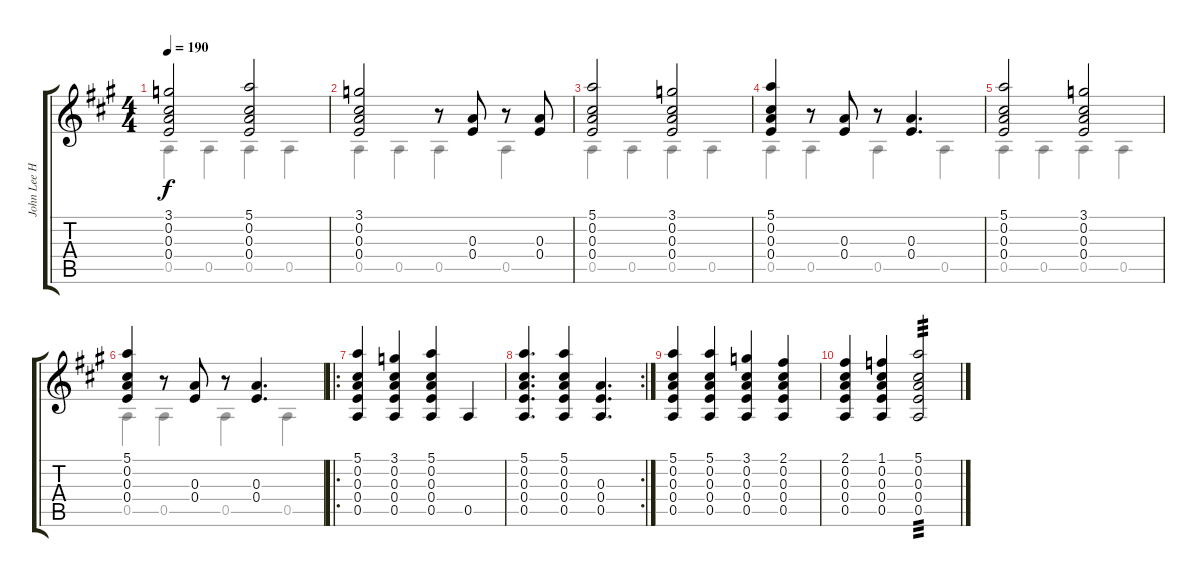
\track ("John Lee Hooker" "John Lee H") {instrument electricguitarjazz}
\staff {score tabs}
\tuning (E4 Db4 A3 E3 A2 E2) {hide}
\voice
\ts (4 4)
\tempo 190
\clef g2
\ks a
(3.1 0.2 0.3 0.4).2{dy f} (5.1 0.2 0.3 0.4).2 |
(3.1 0.2 0.3 0.4).2 r.8 (0.3 0.4).8 r.8 (0.3 0.4).8 |
(5.1 0.2 0.3 0.4).2 (3.1 0.2 0.3 0.4).2 |
(5.1 0.2 0.3 0.4).4 r.8 (0.3 0.4).8 r.8 (0.3 0.4).4{d} |
(5.1 0.2 0.3 0.4).2 (3.1 0.2 0.3 0.4).2 |
(5.1 0.2 0.3 0.4).4 r.8 (0.3 0.4).8 r.8 (0.3 0.4).4{d} |
\ro
(5.1 0.2 0.3 0.4 0.5).4 (3.1 0.2 0.3 0.4 0.5).4 (5.1 0.2 0.3 0.4 0.5).4 0.5.4 |
\rc 2
(5.1 0.2 0.3 0.4 0.5).4{d} (5.1 0.2 0.3 0.4 0.5).4 (0.3 0.4 0.5).4{d} |
(5.1 0.2 0.3 0.4 0.5).4 (5.1 0.2 0.3 0.4 0.5).4 (3.1 0.2 0.3 0.4 0.5).4 (2.1 0.2 0.3 0.4 0.5).4 |
(2.1 0.2 0.3 0.4 0.5).4 (1.1 0.2 0.3 0.4 0.5).4 (5.1 0.2 0.3 0.4 0.5).2{tp 3}
\voice
\clef g2
\ottava regular
\simile none
\ks a
0.5.4{dy f} 0.5.4 0.5.4 0.5.4 |
0.5.4 0.5.4 0.5.4 0.5.4 |
0.5.4 0.5.4 0.5.4 0.5.4 |
0.5.4 0.5.4 0.5.4 0.5.4 |
0.5.4 0.5.4 0.5.4 0.5.4 |
0.5.4 0.5.4 0.5.4 0.5.4 |
|
|
|
